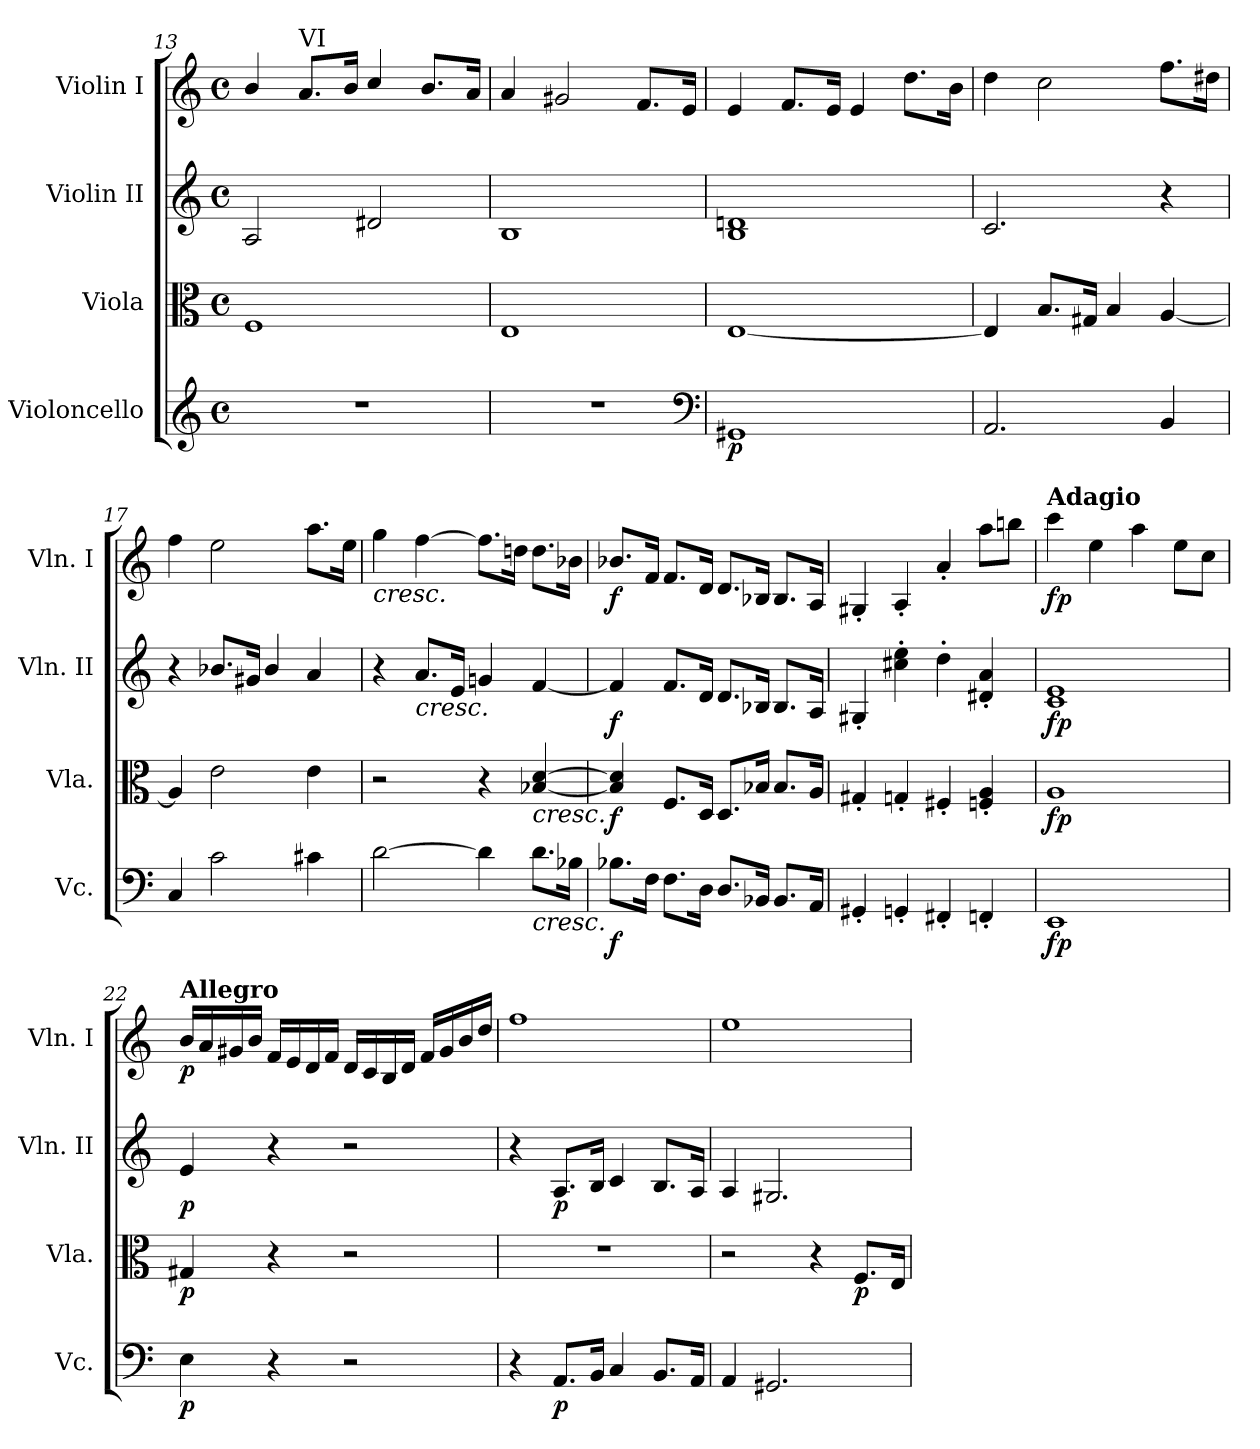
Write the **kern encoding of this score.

**kern	**dynam	**kern	**dynam	**kern	**dynam	**kern	**dynam
*part4	*part4	*part3	*part3	*part2	*part2	*part1	*part1
*staff4	*staff4	*staff3	*staff3	*staff2	*staff2	*staff1	*staff1
*I"Violoncello	*	*I"Viola	*	*I"Violin II	*	*I"Violin I	*
*I'Vc.	*	*I'Vla.	*	*I'Vln. II	*	*I'Vln. I	*
*clefG2	*	*clefC3	*	*clefG2	*	*clefG2	*
*k[]	*	*k[]	*	*k[]	*	*k[]	*
*M4/4	*	*M4/4	*	*M4/4	*	*M4/4	*
*met(c)	*	*met(c)	*	*met(c)	*	*met(c)	*
=13	=13	=13	=13	=13	=13	=13	=13
1r	.	1F	.	2A/	.	4b/	.
!	!	!	!	!	!	!LO:TX:a:t=VI	!
.	.	.	.	.	.	8.a/L	.
.	.	.	.	.	.	16b/Jk	.
.	.	.	.	2d#X/	.	4cc/	.
.	.	.	.	.	.	8.b/L	.
.	.	.	.	.	.	16a/Jk	.
=14	=14	=14	=14	=14	=14	=14	=14
1r	.	1E	.	1B	.	4a/	.
.	.	.	.	.	.	2g#X/	.
.	.	.	.	.	.	8.f/L	.
*clefF4	*	*	*	*	*	*	*
.	.	.	.	.	.	16e/Jk	.
=15	=15	=15	=15	=15	=15	=15	=15
!	!LO:DY:b	!	!	!	!	!	!
1GG#X	p	[1E	.	1B 1dn	.	4e/	.
.	.	.	.	.	.	8.f/L	.
.	.	.	.	.	.	16e/Jk	.
.	.	.	.	.	.	4e/	.
.	.	.	.	.	.	8.dd\L	.
.	.	.	.	.	.	16b\Jk	.
!!LO:LB:g=z
=16	=16	=16	=16	=16	=16	=16	=16
2.AA/	.	4E/]	.	2.c/	.	4dd\	.
.	.	8.B/L	.	.	.	2cc\	.
.	.	16G#X/Jk	.	.	.	.	.
.	.	4B/	.	.	.	.	.
4BB/	.	[4A/	.	4r	.	8.ff\L	.
.	.	.	.	.	.	16dd#X\Jk	.
=17	=17	=17	=17	=17	=17	=17	=17
4C/	.	4A/]	.	4r	.	4ff\	.
2c\	.	2e\	.	8.b-X/L	.	2ee\	.
.	.	.	.	16g#X/Jk	.	.	.
.	.	.	.	4b-/	.	.	.
4c#X\	.	4e\	.	4a/	.	8.aa\L	.
.	.	.	.	.	.	16ee\Jk	.
=18	=18	=18	=18	=18	=18	=18	=18
!	!	!	!	!	!	!LO:TX:b:i:t=cresc.	!
[2d\	.	2r	.	4r	.	4gg\	.
!	!	!	!	!LO:TX:b:i:t=cresc.	!	!	!
.	.	.	.	8.a/L	.	[4ff\	.
.	.	.	.	16e/Jk	.	.	.
4d\]	.	4r	.	4gn/	.	8.ff\L]	.
.	.	.	.	.	.	16ddn\Jk	.
!	!	!LO:TX:b:i:t=cresc.	!	!	!	!	!
!LO:TX:b:i:t=cresc.	!	!	!	!	!	!	!
8.d\L	.	[4B-X/ [4d/	.	[4f/	.	8.dd\L	.
16B-X\Jk	.	.	.	.	.	16b-X\Jk	.
=19	=19	=19	=19	=19	=19	=19	=19
!	!LO:DY:b	!	!LO:DY:b	!	!LO:DY:b	!	!LO:DY:b
8.B-X\L	f	4B-/] 4d/]	f	4f/]	f	8.b-X/L	f
16F\Jk	.	.	.	.	.	16f/Jk	.
8.F\L	.	8.F/L	.	8.f/L	.	8.f/L	.
16D\Jk	.	16D/Jk	.	16d/Jk	.	16d/Jk	.
8.D/L	.	8.D/L	.	8.d/L	.	8.d/L	.
16BB-X/Jk	.	16B-X/Jk	.	16B-X/Jk	.	16B-X/Jk	.
8.BB-/L	.	8.B-/L	.	8.B-/L	.	8.B-/L	.
16AA/Jk	.	16A/Jk	.	16A/Jk	.	16A/Jk	.
!!LO:PB:g=z
=20	=20	=20	=20	=20	=20	=20	=20
4GG#X'/	.	4G#X'/	.	4G#X'/	.	4G#X'/	.
4GGn'/	.	4Gn'/	.	4cc#X\' 4ee\'	.	4A'/	.
4FF#X'/	.	4F#X'/	.	4dd'\	.	4a'/	.
4FFn'/	.	4Fn/' 4A/'	.	4d#X/' 4a/'	.	8aa\L	.
.	.	.	.	.	.	8bbn\J	.
!!LO:PB:g=z
=21	=21	=21	=21	=21	=21	=21	=21
*	*	*	*	*	*	*MM60	*
!	!	!	!	!	!	!LO:TX:a:B:t=Adagio	!
!	!LO:DY:b	!	!LO:DY:b	!	!LO:DY:b	!	!LO:DY:b
1EE	fp	1A	fp	1c 1e	fp	4ccc\	fp
.	.	.	.	.	.	4ee\	.
.	.	.	.	.	.	4aa\	.
.	.	.	.	.	.	8ee\L	.
.	.	.	.	.	.	8cc\J	.
=22	=22	=22	=22	=22	=22	=22	=22
*	*	*	*	*	*	*MM120	*
!	!	!	!	!	!	!LO:TX:a:B:t=Allegro	!
!	!LO:DY:b	!	!LO:DY:b	!	!LO:DY:b	!	!LO:DY:b
4E\	p	4G#X/	p	4e/	p	16b/LL	p
.	.	.	.	.	.	16a/	.
.	.	.	.	.	.	16g#X/	.
.	.	.	.	.	.	16b/JJ	.
4r	.	4r	.	4r	.	16f/LL	.
.	.	.	.	.	.	16e/	.
.	.	.	.	.	.	16d/	.
.	.	.	.	.	.	16f/JJ	.
2r	.	2r	.	2r	.	16d/LL	.
.	.	.	.	.	.	16c/	.
.	.	.	.	.	.	16B/	.
.	.	.	.	.	.	16d/JJ	.
.	.	.	.	.	.	16f/LL	.
.	.	.	.	.	.	16g#/	.
.	.	.	.	.	.	16b/	.
.	.	.	.	.	.	16dd/JJ	.
=23	=23	=23	=23	=23	=23	=23	=23
4r	.	1r	.	4r	.	1ff	.
!	!LO:DY:b	!	!	!	!LO:DY:b	!	!
8.AA/L	p	.	.	8.A/L	p	.	.
16BB/Jk	.	.	.	16B/Jk	.	.	.
4C/	.	.	.	4c/	.	.	.
8.BB/L	.	.	.	8.B/L	.	.	.
16AA/Jk	.	.	.	16A/Jk	.	.	.
=24	=24	=24	=24	=24	=24	=24	=24
4AA/	.	2r	.	4A/	.	1ee	.
2.GG#X/	.	.	.	2.G#X/	.	.	.
.	.	4r	.	.	.	.	.
!	!	!	!LO:DY:b	!	!	!	!
.	.	8.F/L	p	.	.	.	.
.	.	16E/Jk	.	.	.	.	.
=	=	=	=	=	=	=	=
*-	*-	*-	*-	*-	*-	*-	*-
